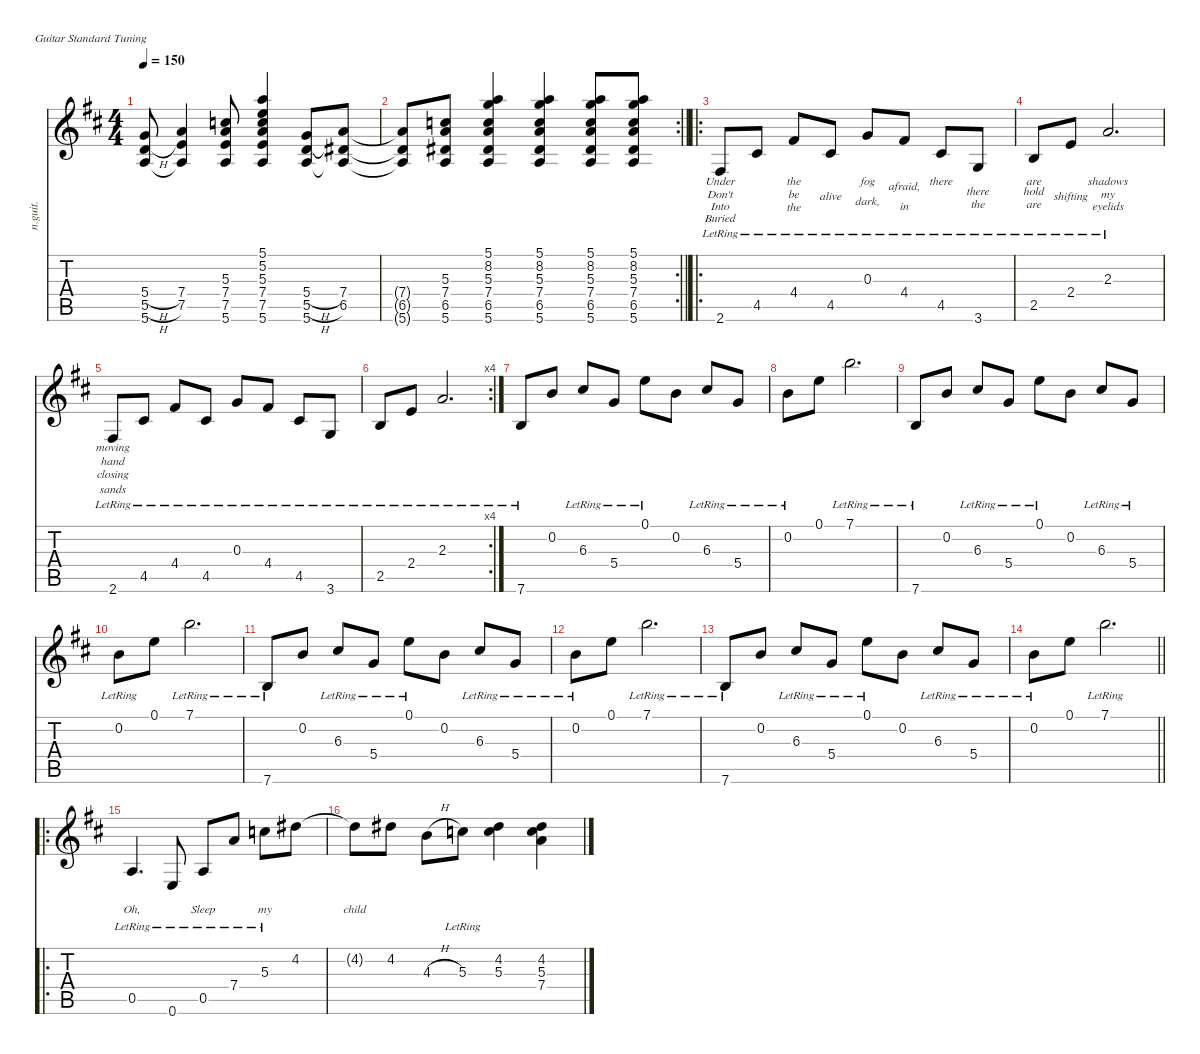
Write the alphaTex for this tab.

\defaultSystemsLayout 4
\hideDynamics
\bracketExtendMode nobrackets
\otherSystemsTrackNameOrientation horizontal
\track ("mike----guitar 1" "n.guit.") {defaultSystemsLayout 8 mute instrument acousticguitarnylon}
\staff {score tabs}
\tuning (E4 B3 G3 D3 A2 E2)
\ts (4 4)
\tempo 150
\clef g2
\ks bminor
(5.4{h acc forcenatural} 5.5{h acc forcenatural} 5.6{acc forcenatural}).8{dy f beam Up} (7.4{acc forcenatural} 7.5{acc forcenatural} 5.6{t acc forcenatural}).4{beam Up} (5.3{acc forcenatural} 7.4{acc forcenatural} 7.5{acc forcenatural} 5.6{acc forcenatural}).8{beam Up} (5.1{acc forcenatural} 5.2{acc forcenatural} 5.3{acc forcenatural} 7.4{acc forcenatural} 7.5{acc forcenatural} 5.6{acc forcenatural}).4{beam Up} (5.4{h acc forcenatural} 5.5{h acc forcenatural} 5.6{acc forcenatural}).8{beam Up} (7.4{acc forcenatural} 6.5{acc #} 5.6{t acc forcenatural}).8{beam Up} |
\rc 2
\barLineRight lightlight
(7.4{t acc forcenatural} 6.5{t acc #} 5.6{t acc forcenatural}).8{beam Up} (5.3{acc forcenatural} 7.4{acc forcenatural} 6.5{acc #} 5.6{acc forcenatural}).8{beam Up} (5.1{acc forcenatural} 8.2{acc forcenatural} 5.3{acc forcenatural} 7.4{acc forcenatural} 6.5{acc #} 5.6{acc forcenatural}).4{beam Up} (5.1{acc forcenatural} 8.2{acc forcenatural} 5.3{acc forcenatural} 7.4{acc forcenatural} 6.5{acc #} 5.6{acc forcenatural}).4{beam Up} (5.1{acc forcenatural} 8.2{acc forcenatural} 5.3{acc forcenatural} 7.4{acc forcenatural} 6.5{acc #} 5.6{acc forcenatural}).8{beam Up} (5.1{acc forcenatural} 8.2{acc forcenatural} 5.3{acc forcenatural} 7.4{acc forcenatural} 6.5{acc #} 5.6{acc forcenatural}).8{beam Up} |
\ro
2.6{lr acc #}.8{lyrics (0 "Under") lyrics (1 "Don't") lyrics (2 "Into") lyrics (3 "Buried") lyrics (4 "") beam Up} 4.5{lr acc #}.8{beam Up} 4.4{lr acc #}.8{lyrics (0 "the") lyrics (1 "be") lyrics (2 "the") lyrics (3 "") lyrics (4 "") beam Up} 4.5{lr acc #}.8{lyrics (0 "") lyrics (1 "") lyrics (2 "") lyrics (3 "alive") lyrics (4 "") beam Up} 0.3{lr acc forcenatural}.8{lyrics (0 "fog") lyrics (1 "") lyrics (2 "dark,") lyrics (3 "") lyrics (4 "") beam Up} 4.4{lr acc #}.8{lyrics (0 "") lyrics (1 "afraid,") lyrics (2 "") lyrics (3 "in") lyrics (4 "") beam Up} 4.5{lr acc #}.8{lyrics (0 "there") lyrics (1 "") lyrics (2 "") lyrics (3 "") lyrics (4 "") beam Up} 3.6{lr acc forcenatural}.8{lyrics (0 "") lyrics (1 "") lyrics (2 "there") lyrics (3 "the") lyrics (4 "") beam Up} |
2.5{lr acc forcenatural}.8{lyrics (0 "are") lyrics (1 "hold") lyrics (2 "are") lyrics (3 "") lyrics (4 "") beam Up} 2.4{lr acc forcenatural}.8{lyrics (0 "") lyrics (1 "") lyrics (2 "") lyrics (3 "shifting") lyrics (4 "") beam Up} 2.3{lr acc forcenatural}.2{d lyrics (0 "shadows") lyrics (1 "my") lyrics (2 "eyelids") lyrics (3 "") lyrics (4 "") beam Up} |
2.6{lr acc #}.8{lyrics (0 "moving") lyrics (1 "hand") lyrics (2 "closing") lyrics (3 "sands") lyrics (4 "") beam Up} 4.5{lr acc #}.8{beam Up} 4.4{lr acc #}.8{beam Up} 4.5{lr acc #}.8{beam Up} 0.3{lr acc forcenatural}.8{beam Up} 4.4{lr acc #}.8{beam Up} 4.5{lr acc #}.8{beam Up} 3.6{lr acc forcenatural}.8{beam Up} |
\rc 4
2.5{lr acc forcenatural}.8{beam Up} 2.4{lr acc forcenatural}.8{beam Up} 2.3{lr acc forcenatural}.2{d beam Up} |
7.6{lr acc forcenatural}.8{beam Up} 0.2{acc forcenatural}.8{beam Up} 6.3{lr acc #}.8{beam Up} 5.4{lr acc forcenatural}.8{beam Up} 0.1{lr acc forcenatural}.8{beam Down} 0.2{acc forcenatural}.8{beam Down} 6.3{lr acc #}.8{beam Up} 5.4{lr acc forcenatural}.8{beam Up} |
0.2{lr acc forcenatural}.8{beam Down} 0.1{acc forcenatural}.8{beam Down} 7.1{lr acc forcenatural}.2{d beam Down} |
7.6{lr acc forcenatural}.8{beam Up} 0.2{acc forcenatural}.8{beam Up} 6.3{lr acc #}.8{beam Up} 5.4{lr acc forcenatural}.8{beam Up} 0.1{lr acc forcenatural}.8{beam Down} 0.2{acc forcenatural}.8{beam Down} 6.3{lr acc #}.8{beam Up} 5.4{lr acc forcenatural}.8{beam Up} |
0.2{lr acc forcenatural}.8{beam Down} 0.1{acc forcenatural}.8{beam Down} 7.1{lr acc forcenatural}.2{d beam Down} |
7.6{lr acc forcenatural}.8{beam Up} 0.2{acc forcenatural}.8{beam Up} 6.3{lr acc #}.8{beam Up} 5.4{lr acc forcenatural}.8{beam Up} 0.1{lr acc forcenatural}.8{beam Down} 0.2{acc forcenatural}.8{beam Down} 6.3{lr acc #}.8{beam Up} 5.4{lr acc forcenatural}.8{beam Up} |
0.2{lr acc forcenatural}.8{beam Down} 0.1{acc forcenatural}.8{beam Down} 7.1{lr acc forcenatural}.2{d beam Down} |
7.6{lr acc forcenatural}.8{beam Up} 0.2{acc forcenatural}.8{beam Up} 6.3{lr acc #}.8{beam Up} 5.4{lr acc forcenatural}.8{beam Up} 0.1{lr acc forcenatural}.8{beam Down} 0.2{acc forcenatural}.8{beam Down} 6.3{lr acc #}.8{beam Up} 5.4{lr acc forcenatural}.8{beam Up} |
\barLineRight lightlight
0.2{lr acc forcenatural}.8{beam Down} 0.1{acc forcenatural}.8{beam Down} 7.1{lr acc forcenatural}.2{d beam Down} |
\ro
0.5{lr acc forcenatural}.4{d lyrics (0 "") lyrics (1 "") lyrics (2 "") lyrics (3 "Oh,") lyrics (4 "") beam Up} 0.6{lr acc forcenatural}.8{beam Up} 0.5{lr acc forcenatural}.8{lyrics (0 "") lyrics (1 "") lyrics (2 "") lyrics (3 "Sleep") lyrics (4 "") beam Up} 7.4{lr acc forcenatural}.8{beam Up} 5.3{lr acc forcenatural}.8{lyrics (0 "") lyrics (1 "") lyrics (2 "") lyrics (3 "my") lyrics (4 "") beam Down} 4.2{acc #}.8{beam Down} |
4.2{t acc #}.8{lyrics (0 "") lyrics (1 "") lyrics (2 "") lyrics (3 "child") lyrics (4 "") beam Down} 4.2{acc #}.8{beam Down} 4.3{h acc forcenatural}.8{beam Down} 5.3{lr acc forcenatural}.8{beam Down} (4.2{acc #} 5.3{acc forcenatural}).4{beam Down} (4.2{acc #} 5.3{acc forcenatural} 7.4{acc forcenatural}).4{beam Down}
